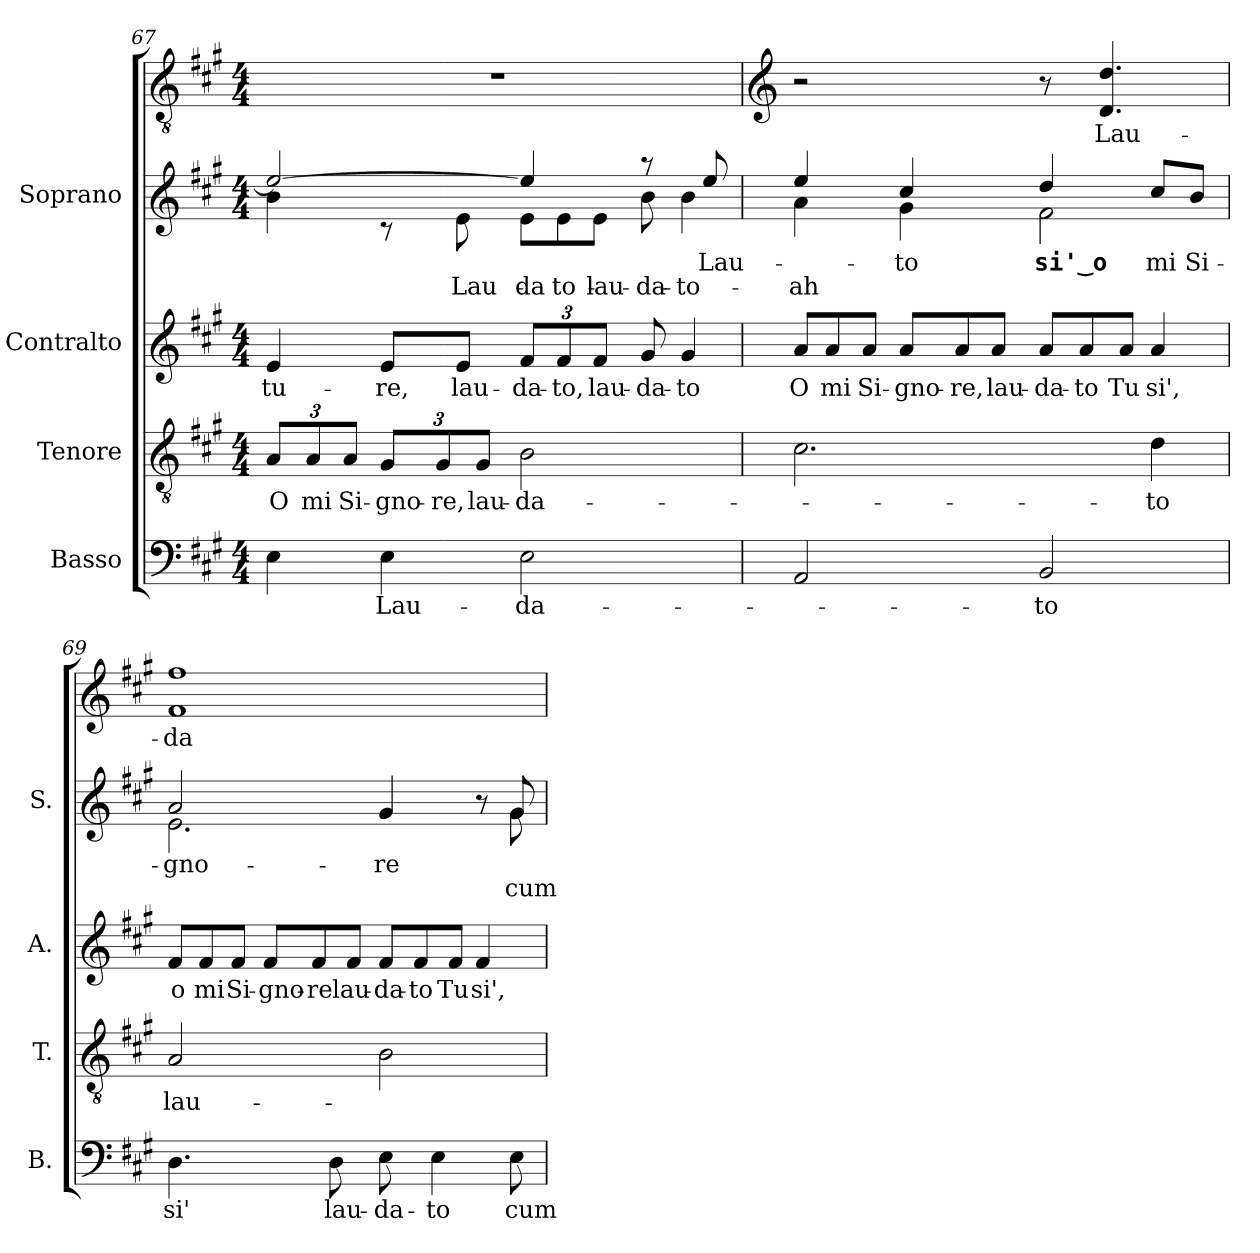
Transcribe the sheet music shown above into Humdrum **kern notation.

**kern	**text	**kern	**text	**kern	**text	**kern	**text	**text	**kern	**text
*part5	*part5	*part4	*part4	*part3	*part3	*part2	*part2	*part2	*part1	*part1
*staff5	*staff5	*staff4	*staff4	*staff3	*staff3	*staff2	*staff2	*staff2	*staff1	*staff1
*I"Basso	*	*I"Tenore	*	*I"Contralto	*	*I"Soprano	*	*	*	*
*I'B.	*	*I'T.	*	*I'A.	*	*I'S.	*	*	*	*
*clefF4	*	*clefGv2	*	*clefG2	*	*clefG2	*	*	*clefGv2	*
*k[f#c#g#]	*	*k[f#c#g#]	*	*k[f#c#g#]	*	*k[f#c#g#]	*	*	*k[f#c#g#]	*
*f#:	*	*f#:	*	*f#:	*	*f#:	*	*	*f#:	*
*M4/4	*	*M4/4	*	*M4/4	*	*M4/4	*	*	*M4/4	*
=67	=67	=67	=67	=67	=67	=67	=67	=67	=67	=67
!	!	!	!LO:LY:b	!	!	!	!	!	!	!
!	!	!	!	!	!LO:LY:b	!	!	!	!	!
*	*	*	*	*	*	*^	*	*	*	*
4E\	.	12A/L	O	4e/	-tu-	2ee/_	4b\	.	.	1r	.
!	!	!	!LO:LY:b	!	!	!	!	!	!	!	!
.	.	12A/	mi	.	.	.	.	.	.	.	.
!	!	!	!LO:LY:b	!	!	!	!	!	!	!	!
.	.	12A/J	Si-	.	.	.	.	.	.	.	.
!	!LO:LY:b	!	!	!	!	!	!	!	!	!	!
!	!	!	!LO:LY:b	!	!	!	!	!	!	!	!
!	!	!	!	!	!LO:LY:b	!	!	!	!	!	!
4E\	Lau-	12G#/L	-gno-	8e/L	-re,	.	8rc	.	.	.	.
!	!	!	!LO:LY:b	!	!	!	!	!	!	!	!
.	.	12G#/	-re,	.	.	.	.	.	.	.	.
!	!	!	!	!	!LO:LY:b	!	!	!	!	!	!
!	!	!	!	!	!	!	!	!	!LO:LY:b	!	!
.	.	.	.	8e/J	lau-	.	8e\	.	Lau-	.	.
!	!	!	!LO:LY:b	!	!	!	!	!	!	!	!
.	.	12G#/J	lau-	.	.	.	.	.	.	.	.
!	!LO:LY:b	!	!	!	!	!	!	!	!	!	!
!	!	!	!LO:LY:b	!	!	!	!	!	!	!	!
!	!	!	!	!	!LO:LY:b	!	!	!	!	!	!
*	*	*	*	*	*	*	*Xtuplet	*	*	*	*
!	!	!	!	!	!	!	!	!	!LO:LY:b	!	!
2E\	-da-	2B\	-da-	12f#/L	-da-	4ee/]	12e\L	.	-da-	.	.
!	!	!	!	!	!LO:LY:b	!	!	!	!	!	!
!	!	!	!	!	!	!	!	!	!LO:LY:b	!	!
.	.	.	.	12f#/	-to,	.	12e\	.	-to	.	.
!	!	!	!	!	!LO:LY:b	!	!	!	!	!	!
!	!	!	!	!	!	!	!	!	!LO:LY:b	!	!
.	.	.	.	12f#/J	lau-	.	12e\J	.	lau-	.	.
*	*	*	*	*Xtuplet	*	*	*	*	*	*	*
!	!	!	!	!	!LO:LY:b	!	!	!	!	!	!
!	!	!	!	!	!	!	!	!	!LO:LY:b	!	!
.	.	.	.	12g#/	-da-	8raa	12b\	.	-da-	.	.
!	!	!	!	!	!LO:LY:b	!	!	!	!	!	!
!	!	!	!	!	!	!	!	!	!LO:LY:b	!	!
.	.	.	.	6g#/	-to	.	6b\	.	-to	.	.
!	!	!	!	!	!	!	!	!LO:LY:b	!	!	!
.	.	.	.	.	.	8ee/	.	Lau-	.	.	.
!!LO:PB:g=z
=68	=68	=68	=68	=68	=68	=68	=68	=68	=68	=68	=68
*	*	*	*	*	*	*	*	*	*	*clefG2	*
!	!	!	!	!	!LO:LY:b	!	!	!	!	!	!
!	!	!	!	!	!	!	!	!LO:LY:a	!	!	!
!	!	!	!	!	!	!	!	!	!LO:LY:b	!	!
2AA/	.	2.c#\	.	12a/L	O	4ee/	4a\	.	ah	2r	.
!	!	!	!	!	!LO:LY:b	!	!	!	!	!	!
.	.	.	.	12a/	mi	.	.	.	.	.	.
!	!	!	!	!	!LO:LY:b	!	!	!	!	!	!
.	.	.	.	12a/J	Si-	.	.	.	.	.	.
!	!	!	!	!	!LO:LY:b	!	!	!	!	!	!
!	!	!	!	!	!	!	!	!LO:LY:a	!	!	!
.	.	.	.	12a/L	-gno-	4cc#/	4g#\	-to	.	.	.
!	!	!	!	!	!LO:LY:b	!	!	!	!	!	!
.	.	.	.	12a/	-re,	.	.	.	.	.	.
!	!	!	!	!	!LO:LY:b	!	!	!	!	!	!
.	.	.	.	12a/J	lau-	.	.	.	.	.	.
!	!LO:LY:b	!	!	!	!	!	!	!	!	!	!
!	!	!	!	!	!LO:LY:b	!	!	!	!	!	!
!	!	!	!	!	!	!	!	!LO:LY:a	!	!	!
2BB/	-to	.	.	12a/L	-da-	4dd/	2f#\	si'‿o	.	8r	.
!	!	!	!	!	!LO:LY:b	!	!	!	!	!	!
.	.	.	.	12a/	-to	.	.	.	.	.	.
!	!	!	!	!	!	!	!	!	!	!	!LO:LY:b
.	.	.	.	.	.	.	.	.	.	4.d/ 4.dd/	Lau-
!	!	!	!	!	!LO:LY:b	!	!	!	!	!	!
.	.	.	.	12a/J	Tu	.	.	.	.	.	.
!	!	!	!LO:LY:b	!	!	!	!	!	!	!	!
!	!	!	!	!	!LO:LY:b	!	!	!	!	!	!
!	!	!	!	!	!	!	!	!LO:LY:a	!	!	!
.	.	4d\	-to	4a/	si',	8cc#/L	.	mi	.	.	.
!	!	!	!	!	!	!	!	!LO:LY:a	!	!	!
.	.	.	.	.	.	8b/J	.	Si-	.	.	.
=69	=69	=69	=69	=69	=69	=69	=69	=69	=69	=69	=69
!	!LO:LY:b	!	!	!	!	!	!	!	!	!	!
!	!	!	!LO:LY:b	!	!	!	!	!	!	!	!
!	!	!	!	!	!LO:LY:b	!	!	!	!	!	!
!	!	!	!	!	!	!	!	!LO:LY:a	!	!	!
!	!	!	!	!	!	!	!	!	!	!	!LO:LY:b
4.D\	si'	2A/	lau-	12f#/L	o	2a/	2.e\	-gno-	.	1f# 1ff#	-da-
!	!	!	!	!	!LO:LY:b	!	!	!	!	!	!
.	.	.	.	12f#/	mi	.	.	.	.	.	.
!	!	!	!	!	!LO:LY:b	!	!	!	!	!	!
.	.	.	.	12f#/J	Si-	.	.	.	.	.	.
!	!	!	!	!	!LO:LY:b	!	!	!	!	!	!
.	.	.	.	12f#/L	-gno-	.	.	.	.	.	.
!	!	!	!	!	!LO:LY:b	!	!	!	!	!	!
.	.	.	.	12f#/	-re	.	.	.	.	.	.
!	!LO:LY:b	!	!	!	!	!	!	!	!	!	!
8D\	lau-	.	.	.	.	.	.	.	.	.	.
!	!	!	!	!	!LO:LY:b	!	!	!	!	!	!
.	.	.	.	12f#/J	lau-	.	.	.	.	.	.
!	!LO:LY:b	!	!	!	!	!	!	!	!	!	!
!	!	!	!	!	!LO:LY:b	!	!	!	!	!	!
!	!	!	!	!	!	!	!	!LO:LY:a	!	!	!
8E\	-da-	2B\	.	12f#/L	-da-	4g#/	.	-re	.	.	.
!	!	!	!	!	!LO:LY:b	!	!	!	!	!	!
.	.	.	.	12f#/	-to	.	.	.	.	.	.
!	!LO:LY:b	!	!	!	!	!	!	!	!	!	!
4E\	-to	.	.	.	.	.	.	.	.	.	.
!	!	!	!	!	!LO:LY:b	!	!	!	!	!	!
.	.	.	.	12f#/J	Tu	.	.	.	.	.	.
!	!	!	!	!	!LO:LY:b	!	!	!	!	!	!
.	.	.	.	4f#/	si',	8r	8ryy	.	.	.	.
!	!LO:LY:b	!	!	!	!	!	!	!	!	!	!
!	!	!	!	!	!	!	!	!	!LO:LY:b	!	!
8E\	cum	.	.	.	.	8g#/	8g#\	.	cum	.	.
*	*	*	*	*	*	*v	*v	*	*	*	*
=	=	=	=	=	=	=	=	=	=	=
*-	*-	*-	*-	*-	*-	*-	*-	*-	*-	*-
